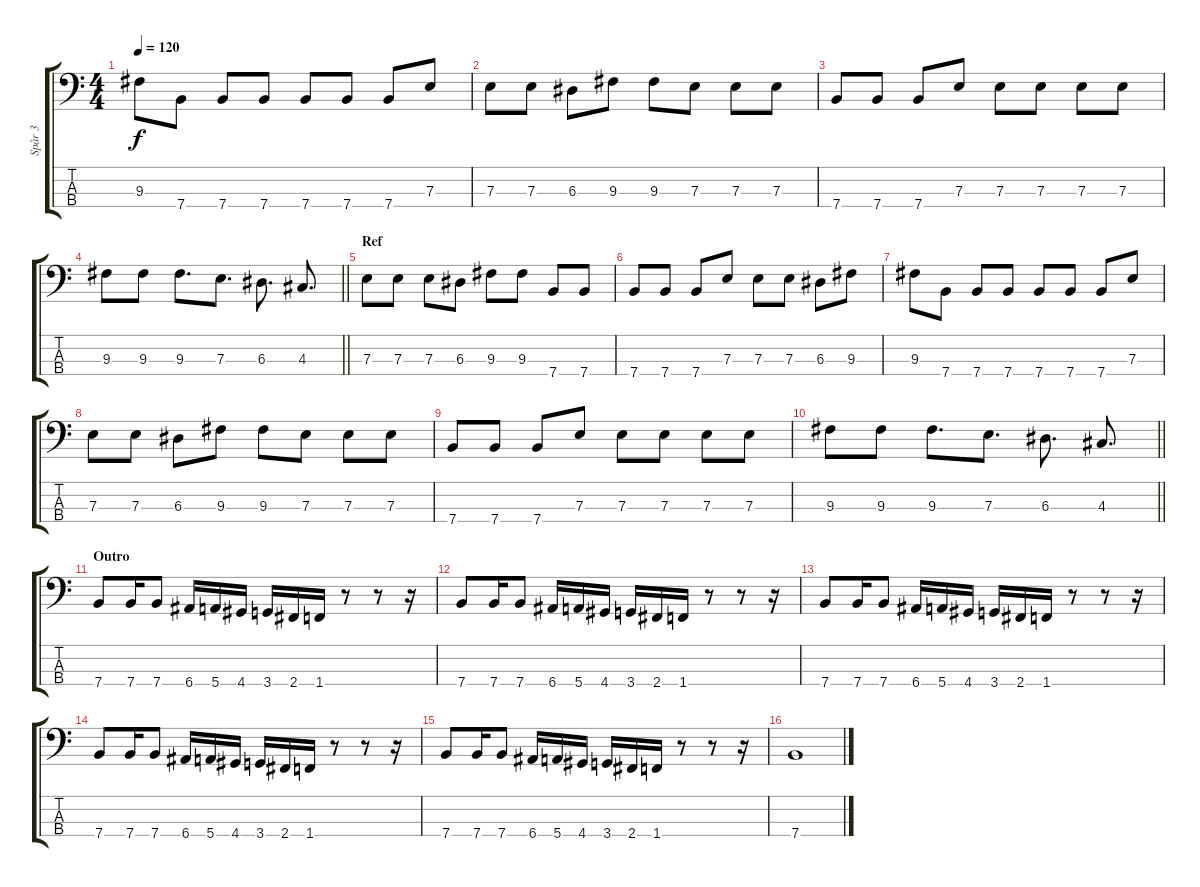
\track ("Spår 3" "Spår 3") {instrument electricbassfinger}
\staff {score tabs}
\tuning (G2 D2 A1 E1) {hide}
\ts (4 4)
\tempo 120
\clef f4
\ks c
9.3.8{dy f} 7.4.8 7.4.8 7.4.8 7.4.8 7.4.8 7.4.8 7.3.8 |
7.3.8 7.3.8 6.3.8 9.3.8 9.3.8 7.3.8 7.3.8 7.3.8 |
7.4.8 7.4.8 7.4.8 7.3.8 7.3.8 7.3.8 7.3.8 7.3.8 |
\barLineRight lightlight
9.3.8 9.3.8 9.3.8{d} 7.3.8{d} 6.3.8{d} 4.3.8{d} |
\section ("" "Ref")
7.3.8 7.3.8 7.3.8 6.3.8 9.3.8 9.3.8 7.4.8 7.4.8 |
7.4.8 7.4.8 7.4.8 7.3.8 7.3.8 7.3.8 6.3.8 9.3.8 |
9.3.8 7.4.8 7.4.8 7.4.8 7.4.8 7.4.8 7.4.8 7.3.8 |
7.3.8 7.3.8 6.3.8 9.3.8 9.3.8 7.3.8 7.3.8 7.3.8 |
7.4.8 7.4.8 7.4.8 7.3.8 7.3.8 7.3.8 7.3.8 7.3.8 |
\barLineRight lightlight
9.3.8 9.3.8 9.3.8{d} 7.3.8{d} 6.3.8{d} 4.3.8{d} |
\section ("" "Outro")
7.4.8 7.4.16 7.4.8 6.4.16 5.4.16 4.4.16 3.4.16 2.4.16 1.4.16 r.8 r.8 r.16 |
7.4.8 7.4.16 7.4.8 6.4.16 5.4.16 4.4.16 3.4.16 2.4.16 1.4.16 r.8 r.8 r.16 |
7.4.8 7.4.16 7.4.8 6.4.16 5.4.16 4.4.16 3.4.16 2.4.16 1.4.16 r.8 r.8 r.16 |
7.4.8 7.4.16 7.4.8 6.4.16 5.4.16 4.4.16 3.4.16 2.4.16 1.4.16 r.8 r.8 r.16 |
7.4.8 7.4.16 7.4.8 6.4.16 5.4.16 4.4.16 3.4.16 2.4.16 1.4.16 r.8 r.8 r.16 |
7.4.1
